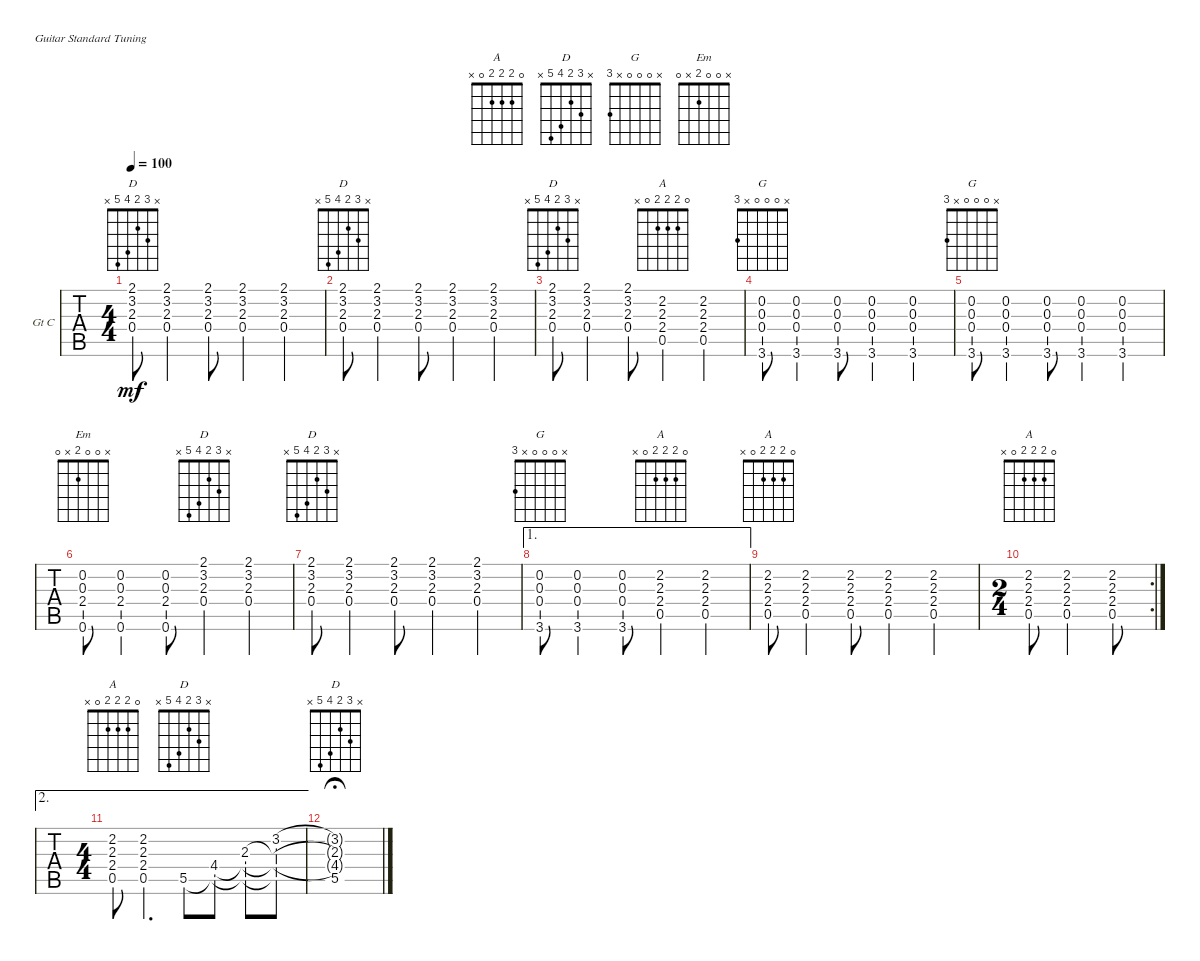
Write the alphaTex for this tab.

\defaultSystemsLayout 4
\bracketExtendMode nobrackets
\firstSystemTrackNameOrientation horizontal
\otherSystemsTrackNameOrientation horizontal
\chordDiagramsInScore
\track ("Guitar Chords" "Gt C") {instrument acousticguitarsteel}
\staff {tabs}
\tuning (E4 B3 G3 D3 A2 E2)
\chord ("A" 0 2 2 2 0 x)
\chord ("D" 2 3 2 0 x x) {barre 2}
\chord ("G" x 0 0 0 x 3)
\chord ("Em" x 0 0 2 x 0)
\chord ("D" x 3 2 4 5 x)
\ts (4 4)
\tempo 100
\clef g2
\ks d
(0.4 2.3 3.2 2.1).8{ch "D" dy mf} (0.4 2.3 3.2 2.1).4 (0.4 2.3 3.2 2.1).8 (0.4 2.3 3.2 2.1).4 (0.4 2.3 3.2 2.1).4 |
(0.4 2.3 3.2 2.1).8{ch "D"} (0.4 2.3 3.2 2.1).4 (0.4 2.3 3.2 2.1).8 (0.4 2.3 3.2 2.1).4 (0.4 2.3 3.2 2.1).4 |
(0.4 2.3 3.2 2.1).8{ch "D"} (0.4 2.3 3.2 2.1).4 (0.4 2.3 3.2 2.1).8 (0.5 2.4 2.3 2.2).4{ch "A"} (0.5 2.4 2.3 2.2).4 |
(0.4 0.3 0.2 3.6).8{ch "G"} (0.4 0.3 0.2 3.6).4 (0.4 0.3 0.2 3.6).8 (0.4 0.3 0.2 3.6).4 (0.4 0.3 0.2 3.6).4 |
(0.4 0.3 0.2 3.6).8{ch "G"} (0.4 0.3 0.2 3.6).4 (0.4 0.3 0.2 3.6).8 (0.4 0.3 0.2 3.6).4 (0.4 0.3 0.2 3.6).4 |
(2.4 0.3 0.2 0.6).8{ch "Em"} (2.4 0.3 0.2 0.6).4 (2.4 0.3 0.2 0.6).8 (0.4 2.3 3.2 2.1).4{ch "D"} (0.4 2.3 3.2 2.1).4 |
(0.4 2.3 3.2 2.1).8{ch "D"} (0.4 2.3 3.2 2.1).4 (0.4 2.3 3.2 2.1).8 (0.4 2.3 3.2 2.1).4 (0.4 2.3 3.2 2.1).4 |
\ae 1
(0.4 0.3 0.2 3.6).8{ch "G"} (0.4 0.3 0.2 3.6).4 (0.4 0.3 0.2 3.6).8 (0.5 2.4 2.3 2.2).4{ch "A"} (0.5 2.4 2.3 2.2).4 |
(0.5 2.4 2.3 2.2).8{ch "A"} (0.5 2.4 2.3 2.2).4 (0.5 2.4 2.3 2.2).8 (0.5 2.4 2.3 2.2).4 (0.5 2.4 2.3 2.2).4 |
\rc 2
\ts (2 4)
(0.5 2.4 2.3 2.2).8{ch "A"} (0.5 2.4 2.3 2.2).4 (0.5 2.4 2.3 2.2).8 |
\ae 2
\ts (4 4)
(0.5 2.4 2.3 2.2).8{ch "A"} (0.5 2.4 2.3 2.2).4{d} 5.5.8{ch "D"} (4.4 5.5{t}).8 (2.3 4.4{t} 5.5{t}).8 (3.2 2.3{t} 4.4{t} 5.5{t}).8 |
(3.2{t} 2.3{t} 4.4{t} 5.5).1{ch "D" fermata (medium 1)}
